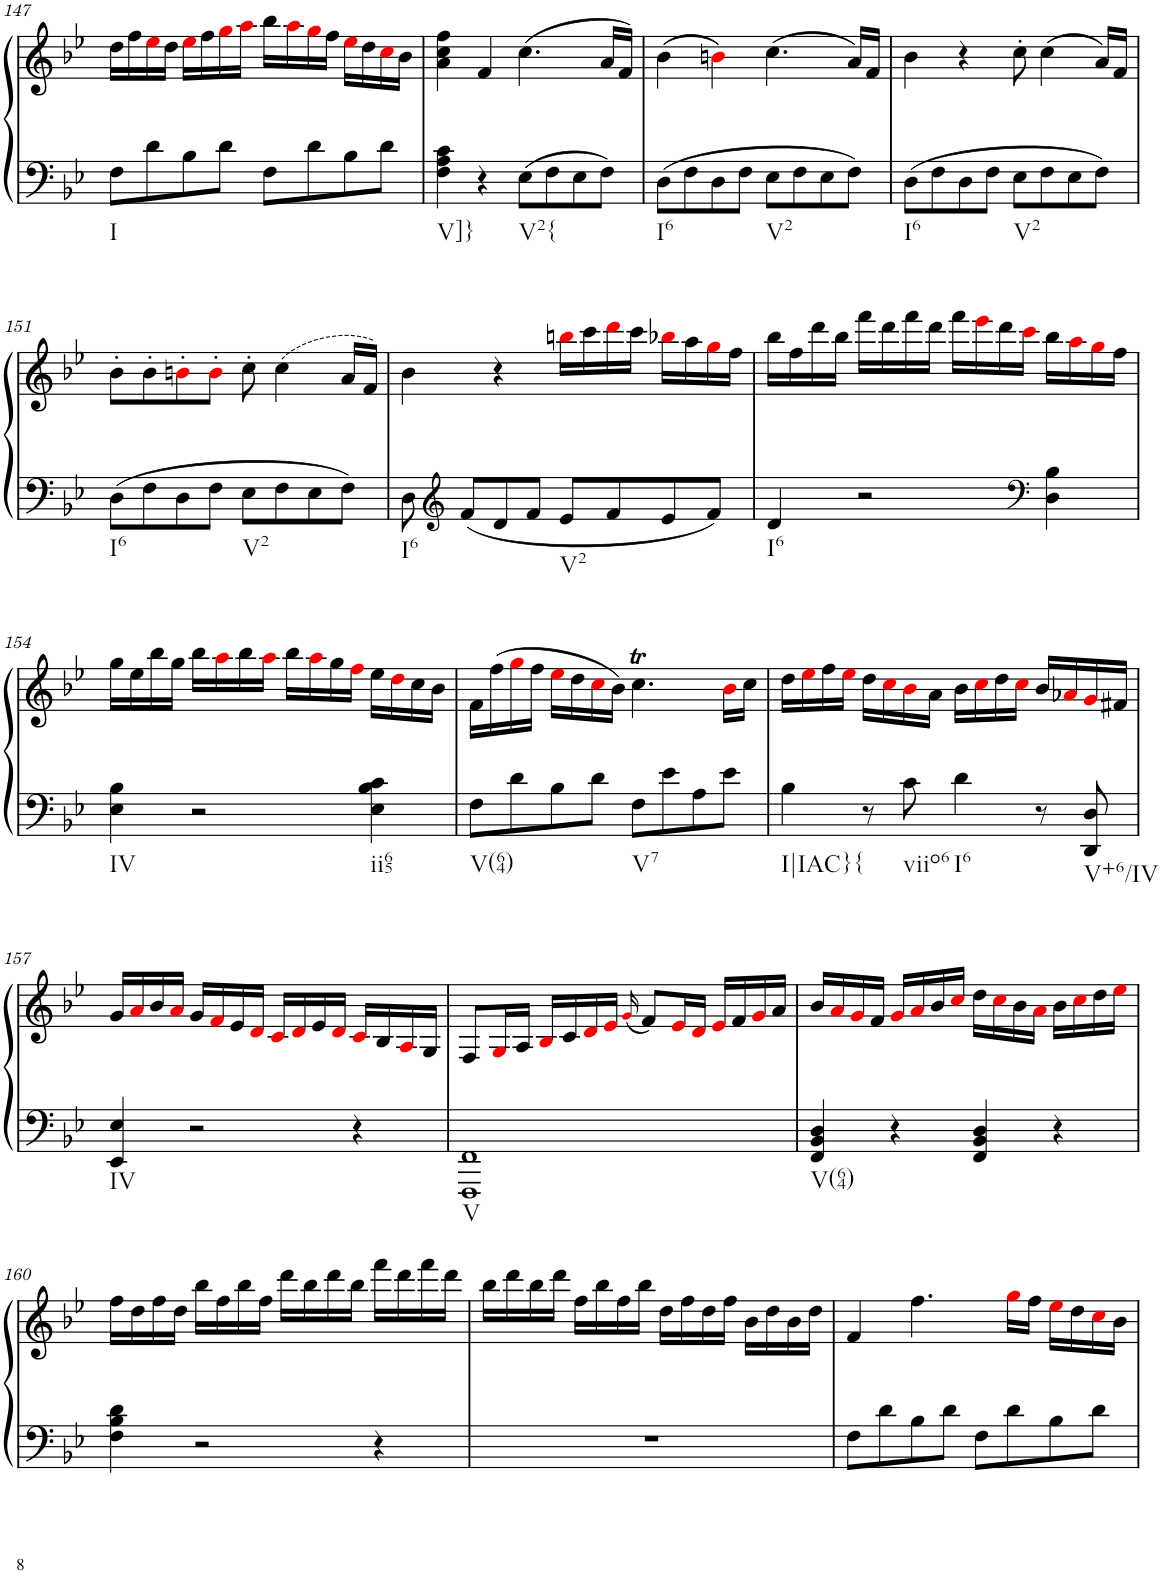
**kern	**kern
*part1	*part1
*staff2	*staff1
*I"Piano, Piano right	*
*I'Pno.	*
!!LO:PB:g=z
*clefF4	*clefG2
*k[b-e-]	*k[b-e-]
*M2/2	*M2/2
*met(c|)	*met(c|)
=147	=147
!LO:TX:b:t=I	!
8F\L	16dd\LL
.	16ff\
8d\	16ee-i\
.	16dd\JJ
8B-\	16ee-i\LL
.	16ff\
8d\J	16ggi\
.	16aai\JJ
8F\L	16bb-\LL
.	16aai\
8d\	16ggi\
.	16ff\JJ
8B-\	16ee-i\LL
.	16dd\
8d\J	16cci\
.	16b-\JJ
=148	=148
!LO:TX:b:t=V]}	!
4F\ 4A\ 4c\	4a\ 4cc\ 4ff\
4r	4f/
!LO:TX:b:t=V2{	!
8E-\L	(4.cc\
8F\	.
8E-\	.
8F\J	16a/LL
.	16f/JJ)
=149	=149
!LO:TX:b:t=I6	!
8D\L	(4b-\
8F\	.
8D\	4bni\)
8F\J	.
!LO:TX:b:t=V2	!
8E-\L	(4.cc\
8F\	.
8E-\	.
8F\J	16a/LL)
.	16f/JJ
=150	=150
!LO:TX:b:t=I6	!
8D\L	4b-\
8F\	.
8D\	4r
8F\J	.
!LO:TX:b:t=V2	!
8E-\L	8cc'\
8F\	(4cc\
8E-\	.
8F\J	16a/LL)
.	16f/JJ
!!LO:LB:g=z
=151	=151
!LO:TX:b:t=I6	!
8D\L	8b-'\L
8F\	8b-'\
8D\	8bn'i\
8F\J	8b'i\J
!LO:TX:b:t=V2	!
8E-\L	8cc'\
8F\	(4cc\
8E-\	.
8F\J	16a/LL
.	16f/JJ)
=152	=152
!LO:TX:b:t=I6	!
8D\	4b-\
*clefG2	*
8f/L	.
8d/	4r
8f/J	.
!LO:TX:b:t=V2	!
8e-/L	16bbni\LL
.	16ccc\
8f/	16dddi\
.	16ccc\JJ
8e-/	16bb-Xi\LL
.	16aa\
8f/J	16ggi\
.	16ff\JJ
=153	=153
!LO:TX:b:t=I6	!
4d/	16bb-\LL
.	16ff\
.	16ddd\
.	16bb-\JJ
2r	16fff\LL
.	16ddd\
.	16fff\
.	16ddd\JJ
.	16fff\LL
.	16eee-i\
.	16ddd\
.	16ccci\JJ
*clefF4	*
4D\ 4B-\	16bb-\LL
.	16aai\
.	16ggi\
.	16ff\JJ
!!LO:LB:g=z
=154	=154
!LO:TX:b:t=IV	!
4E-\ 4B-\	16gg\LL
.	16ee-\
.	16bb-\
.	16gg\JJ
2r	16bb-\LL
.	16aai\
.	16bb-\
.	16aai\JJ
.	16bb-\LL
.	16aai\
.	16gg\
.	16ffi\JJ
!LO:TX:b:t=ii65	!
4E-\ 4B-\ 4c\	16ee-\LL
.	16ddi\
.	16cc\
.	16b-\JJ
=155	=155
!LO:TX:b:t=V(64)	!
8F\L	16f\LL
.	(16ff\
8d\	16ggi\
.	16ff\JJ
8B-\	16ee-i\LL
.	16dd\
8d\J	16cci\
.	16b-\JJ)
!LO:TX:b:t=V7	!
8F\L	4.ccT\
8e-\	.
8A\	.
8e-\J	16b-i\LL
.	16cc\JJ
=156	=156
!LO:TX:b:t=I|IAC}{	!
4B-\	16dd\LL
.	16ee-i\
.	16ff\
.	16ee-i\JJ
8r	16dd\LL
.	16cci\
!LO:TX:b:t=viio6	!
8c\	16b-i\
.	16a\JJ
!LO:TX:b:t=I6	!
4d\	16b-\LL
.	16cci\
.	16dd\
.	16cci\JJ
8r	16b-/LL
.	16a-Xi/
!LO:TX:b:t=V+6/IV	!
8DD/ 8D/	16gi/
.	16f#X/JJ
!!LO:LB:g=z
=157	=157
!LO:TX:b:t=IV	!
4EE-/ 4E-/	16g/LL
.	16ai/
.	16b-/
.	16ai/JJ
2r	16g/LL
.	16fi/
.	16e-/
.	16di/JJ
.	16ci/LL
.	16di/
.	16e-/
.	16di/JJ
4r	16ci/LL
.	16B-/
.	16Ai/
.	16G/JJ
=158	=158
!LO:TX:b:t=V	!
1FFF 1FF	8F/L
.	16Gi/L
.	16A/JJ
.	16B-i/LL
.	16c/
.	16di/
.	16e-i/JJ
.	(16qgi/
.	8f/L)
.	16e-i/L
.	16di/JJ
.	16e-i/LL
.	16f/
.	16gi/
.	16a/JJ
=159	=159
!LO:TX:b:t=V(64)	!
4FF/ 4BB-/ 4D/	16b-/LL
.	16ai/
.	16gi/
.	16f/JJ
4r	16gi/LL
.	16ai/
.	16b-/
.	16cci/JJ
4FF/ 4BB-/ 4D/	16dd\LL
.	16cci\
.	16b-\
.	16ai\JJ
4r	16b-\LL
.	16cci\
.	16dd\
.	16ee-i\JJ
!!LO:LB:g=z
=160	=160
4F\ 4B-\ 4d\	16ff\LL
.	16dd\
.	16ff\
.	16dd\JJ
2r	16bb-\LL
.	16ff\
.	16bb-\
.	16ff\JJ
.	16ddd\LL
.	16bb-\
.	16ddd\
.	16bb-\JJ
4r	16fff\LL
.	16ddd\
.	16fff\
.	16ddd\JJ
=161	=161
1r	16bb-\LL
.	16ddd\
.	16bb-\
.	16ddd\JJ
.	16ff\LL
.	16bb-\
.	16ff\
.	16bb-\JJ
.	16dd\LL
.	16ff\
.	16dd\
.	16ff\JJ
.	16b-\LL
.	16dd\
.	16b-\
.	16dd\JJ
=162	=162
8F\L	4f/
8d\	.
8B-\	4.ff\
8d\J	.
8F\L	.
8d\	16ggi\LL
.	16ff\JJ
8B-\	16ee-i\LL
.	16dd\
8d\J	16cci\
.	16b-\JJ
=	=
*-	*-
